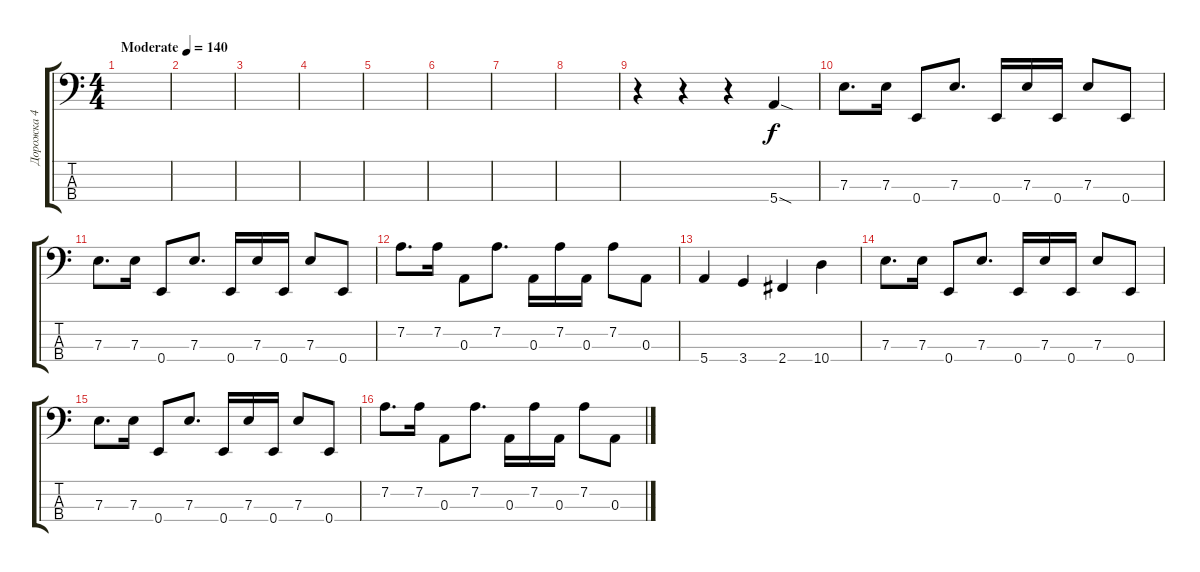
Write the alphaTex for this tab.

\track ("Дорожка 4" "Дорожка 4") {instrument electricbassfinger}
\staff {score tabs}
\tuning (G2 D2 A1 E1) {hide}
\ts (4 4)
\tempo (140 "Moderate")
\clef f4
\ks c
|
|
|
|
|
|
|
|
r.4 r.4 r.4 5.4{sod}.4 |
7.3.8{d} 7.3.16 0.4.8 7.3.8{d} 0.4.16 7.3.16 0.4.16 7.3.8 0.4.8 |
7.3.8{d} 7.3.16 0.4.8 7.3.8{d} 0.4.16 7.3.16 0.4.16 7.3.8 0.4.8 |
7.2.8{d} 7.2.16 0.3.8 7.2.8{d} 0.3.16 7.2.16 0.3.16 7.2.8 0.3.8 |
5.4.4 3.4.4 2.4.4 10.4.4 |
7.3.8{d} 7.3.16 0.4.8 7.3.8{d} 0.4.16 7.3.16 0.4.16 7.3.8 0.4.8 |
7.3.8{d} 7.3.16 0.4.8 7.3.8{d} 0.4.16 7.3.16 0.4.16 7.3.8 0.4.8 |
7.2.8{d} 7.2.16 0.3.8 7.2.8{d} 0.3.16 7.2.16 0.3.16 7.2.8 0.3.8
